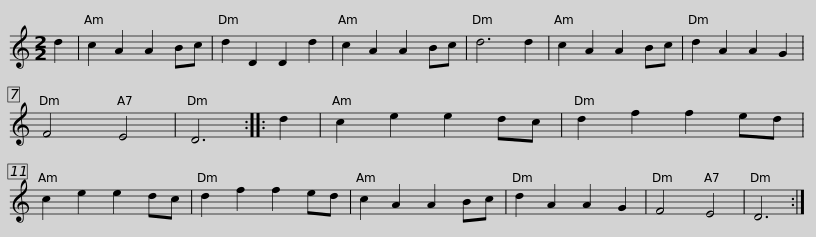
X:1
L:1/8
M:2/2
I:linebreak $
K:C
V:1 treble
V:1
 d2 | c2 A2 A2 Bc | d2 D2 D2 d2 | c2 A2 A2 Bc | d6 d2 | %5
 c2 A2 A2 Bc | d2 A2 A2 G2 | F4 E4 | D6 :: d2 | %10
 c2 e2 e2 dc |$ d2 f2 f2 ed | c2 e2 e2 dc | d2 f2 f2 ed | c2 A2 A2 Bc | %15
 d2 A2 A2 G2 | F4 E4 | D6 :| %18
